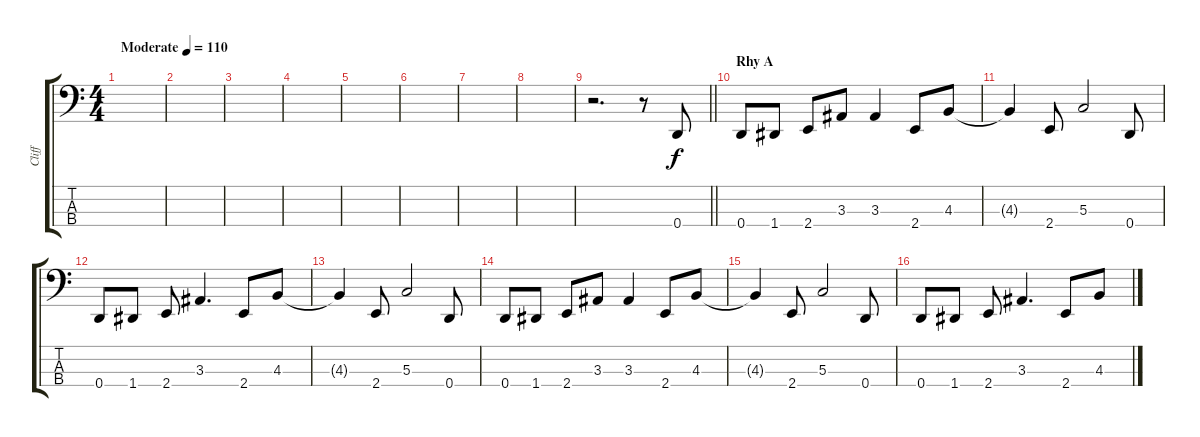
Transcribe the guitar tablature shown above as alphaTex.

\track ("Cliff" "Cliff") {instrument electricbassfinger}
\staff {score tabs}
\tuning (F2 C2 G1 D1) {hide}
\ts (4 4)
\tempo (110 "Moderate")
\clef f4
\ks c
|
|
|
|
|
|
|
|
\barLineRight lightlight
r.2{d} r.8 0.4.8 |
\section ("" "Rhy A")
0.4.8 1.4.8 2.4.8 3.3.8 3.3.4 2.4.8 4.3.8 |
4.3{t}.4 2.4.8 5.3.2 0.4.8 |
0.4.8 1.4.8 2.4.8 3.3.4{d} 2.4.8 4.3.8 |
4.3{t}.4 2.4.8 5.3.2 0.4.8 |
0.4.8 1.4.8 2.4.8 3.3.8 3.3.4 2.4.8 4.3.8 |
4.3{t}.4 2.4.8 5.3.2 0.4.8 |
0.4.8 1.4.8 2.4.8 3.3.4{d} 2.4.8 4.3.8
